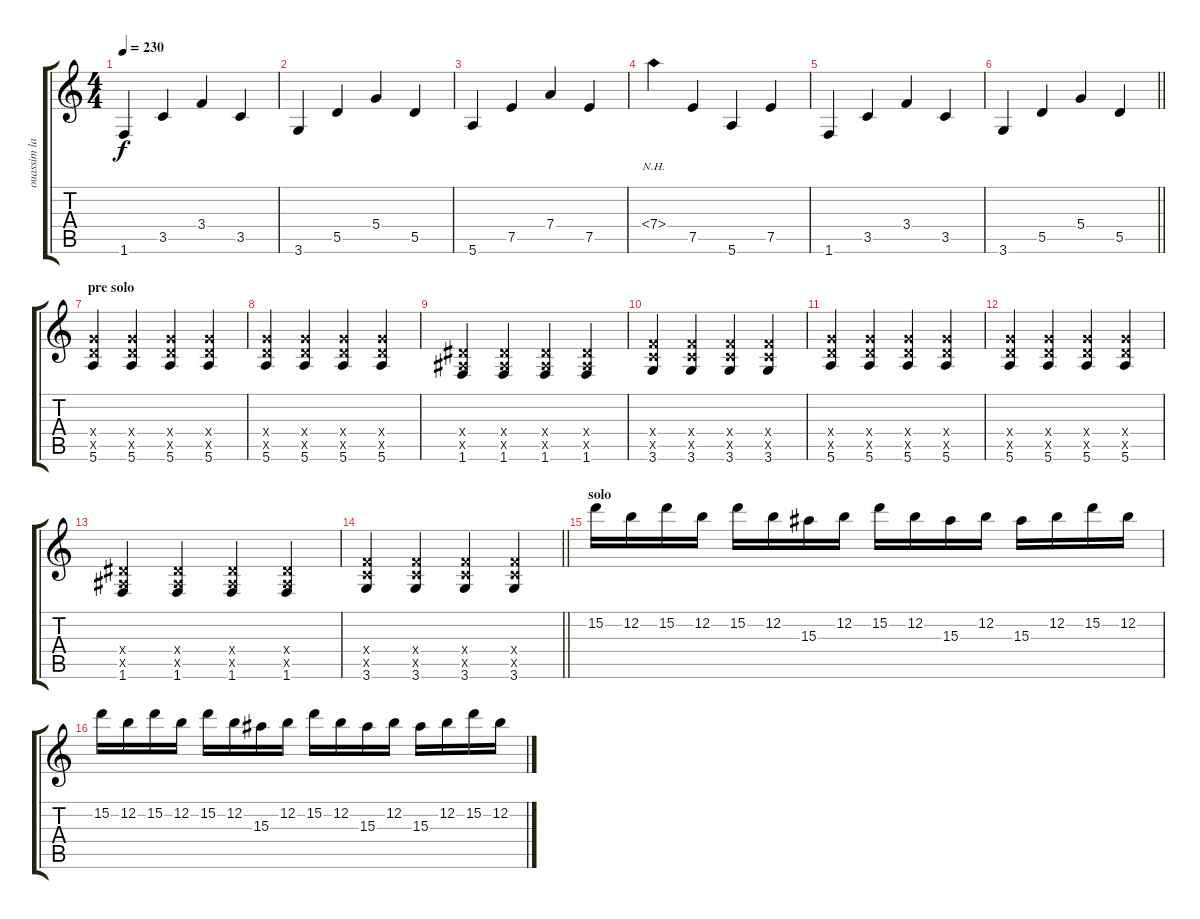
\track ("ouassim lahfa" "ouassim la") {instrument distortionguitar}
\staff {score tabs}
\tuning (E4 B3 G3 D3 A2 E2) {hide}
\ts (4 4)
\tempo 230
\clef g2
\ks c
1.6.4{dy f} 3.5.4 3.4.4 3.5.4 |
3.6.4 5.5.4 5.4.4 5.5.4 |
5.6.4 7.5.4 7.4.4 7.5.4 |
7.4{nh}.4 7.5.4 5.6.4 7.5.4 |
1.6.4 3.5.4 3.4.4 3.5.4 |
\barLineRight lightlight
3.6.4 5.5.4 5.4.4 5.5.4 |
\section ("" "pre solo")
(5.4{x} 5.5{x} 5.6).4 (5.4{x} 5.5{x} 5.6).4 (5.4{x} 5.5{x} 5.6).4 (5.4{x} 5.5{x} 5.6).4 |
(5.4{x} 5.5{x} 5.6).4 (5.4{x} 5.5{x} 5.6).4 (5.4{x} 5.5{x} 5.6).4 (5.4{x} 5.5{x} 5.6).4 |
(1.4{x} 1.5{x} 1.6).4 (1.4{x} 1.5{x} 1.6).4 (1.4{x} 1.5{x} 1.6).4 (1.4{x} 1.5{x} 1.6).4 |
(3.4{x} 3.5{x} 3.6).4 (3.4{x} 3.5{x} 3.6).4 (3.4{x} 3.5{x} 3.6).4 (3.4{x} 3.5{x} 3.6).4 |
(5.4{x} 5.5{x} 5.6).4 (5.4{x} 5.5{x} 5.6).4 (5.4{x} 5.5{x} 5.6).4 (5.4{x} 5.5{x} 5.6).4 |
(5.4{x} 5.5{x} 5.6).4 (5.4{x} 5.5{x} 5.6).4 (5.4{x} 5.5{x} 5.6).4 (5.4{x} 5.5{x} 5.6).4 |
(1.4{x} 1.5{x} 1.6).4 (1.4{x} 1.5{x} 1.6).4 (1.4{x} 1.5{x} 1.6).4 (1.4{x} 1.5{x} 1.6).4 |
\barLineRight lightlight
(3.4{x} 3.5{x} 3.6).4 (3.4{x} 3.5{x} 3.6).4 (3.4{x} 3.5{x} 3.6).4 (3.4{x} 3.5{x} 3.6).4 |
\section ("" "solo")
15.2.16 12.2.16 15.2.16 12.2.16 15.2.16 12.2.16 15.3.16 12.2.16 15.2.16 12.2.16 15.3.16 12.2.16 15.3.16 12.2.16 15.2.16 12.2.16 |
15.2.16 12.2.16 15.2.16 12.2.16 15.2.16 12.2.16 15.3.16 12.2.16 15.2.16 12.2.16 15.3.16 12.2.16 15.3.16 12.2.16 15.2.16 12.2.16
